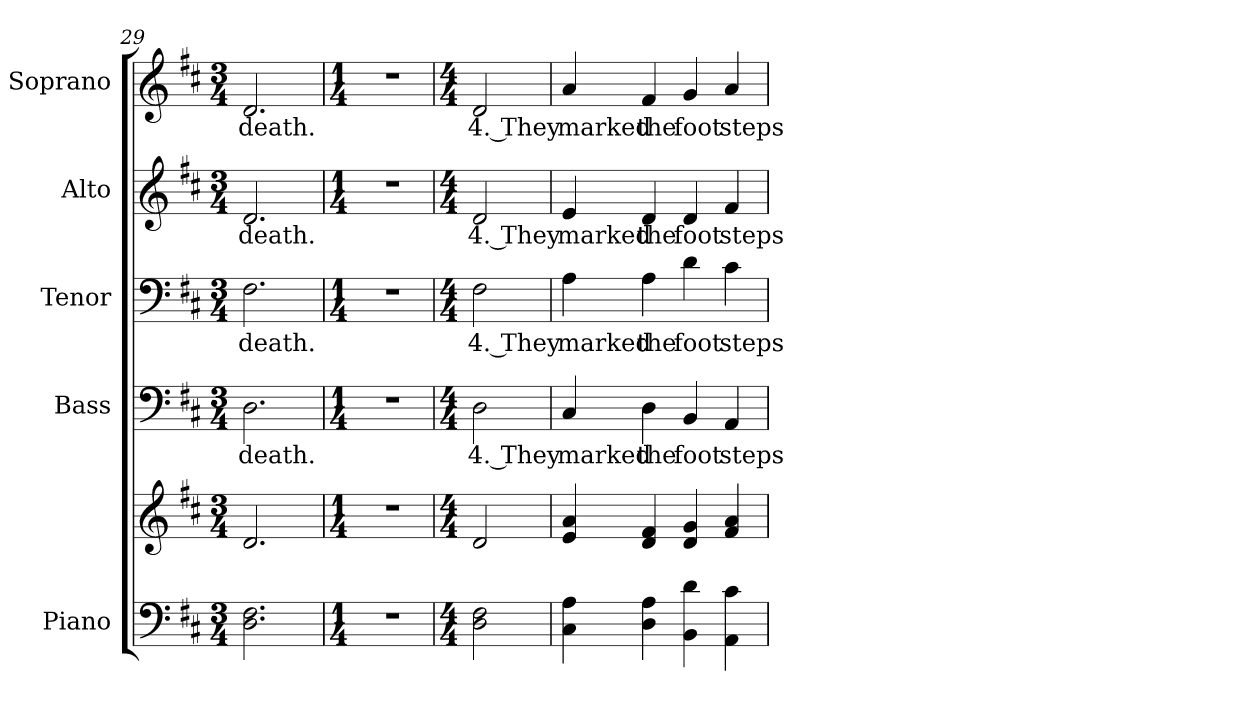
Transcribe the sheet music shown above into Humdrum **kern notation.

**kern	**kern	**kern	**text	**kern	**text	**kern	**text	**kern	**text
*part5	*part5	*part4	*part4	*part3	*part3	*part2	*part2	*part1	*part1
*staff6	*staff5	*staff4	*staff4	*staff3	*staff3	*staff2	*staff2	*staff1	*staff1
*I"Piano	*	*I"Bass	*	*I"Tenor	*	*I"Alto	*	*I"Soprano	*
*I'Pno.	*	*I'B.	*	*I'T.	*	*I'A.	*	*I'S.	*
*clefF4	*clefG2	*clefF4	*	*clefF4	*	*clefG2	*	*clefG2	*
*k[f#c#]	*k[f#c#]	*k[f#c#]	*	*k[f#c#]	*	*k[f#c#]	*	*k[f#c#]	*
*D:	*D:	*D:	*	*D:	*	*D:	*	*D:	*
*M3/4	*M3/4	*M3/4	*	*M3/4	*	*M3/4	*	*M3/4	*
=29	=29	=29	=29	=29	=29	=29	=29	=29	=29
!	!	!	!LO:LY:b:color=#000000	!	!	!	!	!	!
!	!	!	!	!	!LO:LY:b:color=#000000	!	!	!	!
!	!	!	!	!	!	!	!LO:LY:b:color=#000000	!	!
!	!	!	!	!	!	!	!	!	!LO:LY:b:color=#000000
2.Di\ 2.F#i	2.di/	2.Di\	death.	2.F#i\	death.	2.di/	death.	2.di/	death.
!!LO:PB:g=z
=30	=30	=30	=30	=30	=30	=30	=30	=30	=30
*M1/4	*M1/4	*M1/4	*	*M1/4	*	*M1/4	*	*M1/4	*
!LO:N:vis=1	!LO:N:vis=1	!LO:N:vis=1	!	!LO:N:vis=1	!	!LO:N:vis=1	!	!LO:N:vis=1	!
4r	4r	4r	.	4r	.	4r	.	4r	.
=31	=31	=31	=31	=31	=31	=31	=31	=31	=31
*M4/4	*M4/4	*M4/4	*	*M4/4	*	*M4/4	*	*M4/4	*
!	!	!	!LO:LY:b:color=#000000	!	!	!	!	!	!
!	!	!	!	!	!LO:LY:b:color=#000000	!	!	!	!
!	!	!	!	!	!	!	!LO:LY:b:color=#000000	!	!
!	!	!	!	!	!	!	!	!	!LO:LY:b:color=#000000
2Di\ 2F#i	2di/	2Di\	4. They	2F#i\	4. They	2di/	4. They	2di/	4. They
!!LO:PB:g=z
=32	=32	=32	=32	=32	=32	=32	=32	=32	=32
!	!	!	!LO:LY:b:color=#000000	!	!	!	!	!	!
!	!	!	!	!	!LO:LY:b:color=#000000	!	!	!	!
!	!	!	!	!	!	!	!LO:LY:b:color=#000000	!	!
!	!	!	!	!	!	!	!	!	!LO:LY:b:color=#000000
4C#i\ 4Ai	4ei/ 4ai	4C#i/	marked	4Ai\	marked	4ei/	marked	4ai/	marked
!	!	!	!LO:LY:b:color=#000000	!	!	!	!	!	!
!	!	!	!	!	!LO:LY:b:color=#000000	!	!	!	!
!	!	!	!	!	!	!	!LO:LY:b:color=#000000	!	!
!	!	!	!	!	!	!	!	!	!LO:LY:b:color=#000000
4Di\ 4Ai	4di/ 4f#i	4Di\	the	4Ai\	the	4di/	the	4f#i/	the
!	!	!	!LO:LY:b:color=#000000	!	!	!	!	!	!
!	!	!	!	!	!LO:LY:b:color=#000000	!	!	!	!
!	!	!	!	!	!	!	!LO:LY:b:color=#000000	!	!
!	!	!	!	!	!	!	!	!	!LO:LY:b:color=#000000
4BBi\ 4di	4di/ 4gi	4BBi/	foot	4di\	foot	4di/	foot	4gi/	foot
!	!	!	!LO:LY:b:color=#000000	!	!	!	!	!	!
!	!	!	!	!	!LO:LY:b:color=#000000	!	!	!	!
!	!	!	!	!	!	!	!LO:LY:b:color=#000000	!	!
!	!	!	!	!	!	!	!	!	!LO:LY:b:color=#000000
4AAi\ 4c#i	4f#i/ 4ai	4AAi/	steps	4c#i\	steps	4f#i/	steps	4ai/	steps
=	=	=	=	=	=	=	=	=	=
*-	*-	*-	*-	*-	*-	*-	*-	*-	*-
